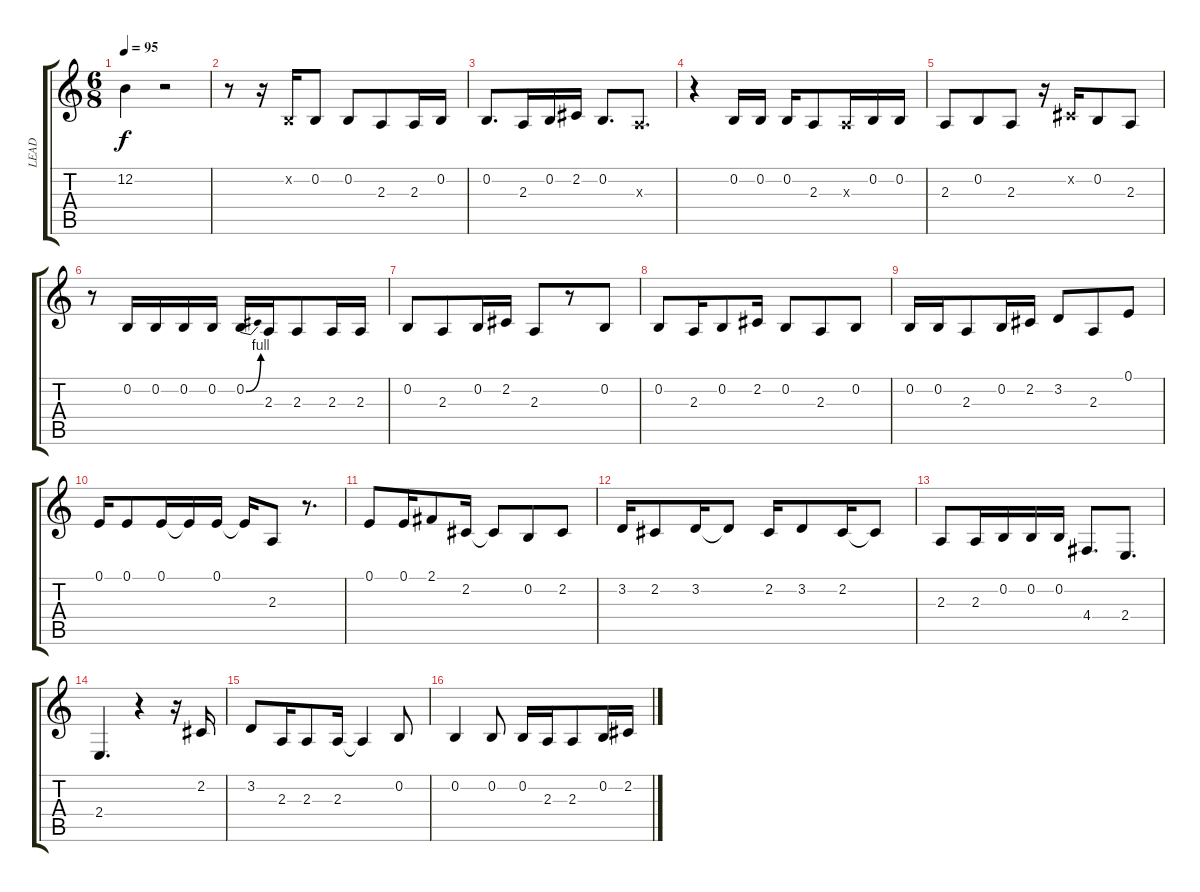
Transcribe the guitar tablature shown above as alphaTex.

\track ("LEAD" "LEAD") {instrument clarinet}
\staff {score tabs}
\tuning (E4 B3 G3 D3 A2 E2) {hide}
\ts (6 8)
\tempo 95
\clef g2
\ks c
12.2{t}.4{dy f} r.2 |
r.8 r.16 0.2{x}.16 0.2.8 0.2.8 2.3.8 2.3.16 0.2.16 |
0.2.8{d} 2.3.16 0.2.16 2.2.16 0.2.8{d} 2.3{x}.8{d} |
r.4 0.2.16 0.2.16 0.2.16 2.3.8 2.3{x}.16 0.2.16 0.2.16 |
2.3.8 0.2.8 2.3.8 r.16 2.2{x}.16 0.2.8 2.3.8 |
r.8 0.2.16 0.2.16 0.2.16 0.2.16 0.2{be (bend 0 0 60 4)}.16 2.3.16 2.3.8 2.3.16 2.3.16 |
0.2.8 2.3.8 0.2.16 2.2.16 2.3.8 r.8 0.2.8 |
0.2.8 2.3.16 0.2.8 2.2.16 0.2.8 2.3.8 0.2.8 |
0.2.16 0.2.16 2.3.8 0.2.16 2.2.16 3.2.8 2.3.8 0.1.8 |
0.1.16 0.1.8 0.1.16 0.1{t}.16 0.1.16 0.1{t}.16 2.3.8 r.8{d} |
0.1.8 0.1.16 2.1.8 2.2.16 2.2{t}.8 0.2.8 2.2.8 |
3.2.16 2.2.8 3.2.16 3.2{t}.8 2.2.16 3.2.8 2.2.16 2.2{t}.8 |
2.3.8 2.3.16 0.2.16 0.2.16 0.2.16 4.4.8{d} 2.4.8{d} |
2.4.4{d} r.4 r.16 2.2.16 |
3.2.8 2.3.16 2.3.8 2.3.16 2.3{t}.4 0.2.8 |
0.2.4 0.2.8 0.2.16 2.3.16 2.3.8 0.2.16 2.2.16
